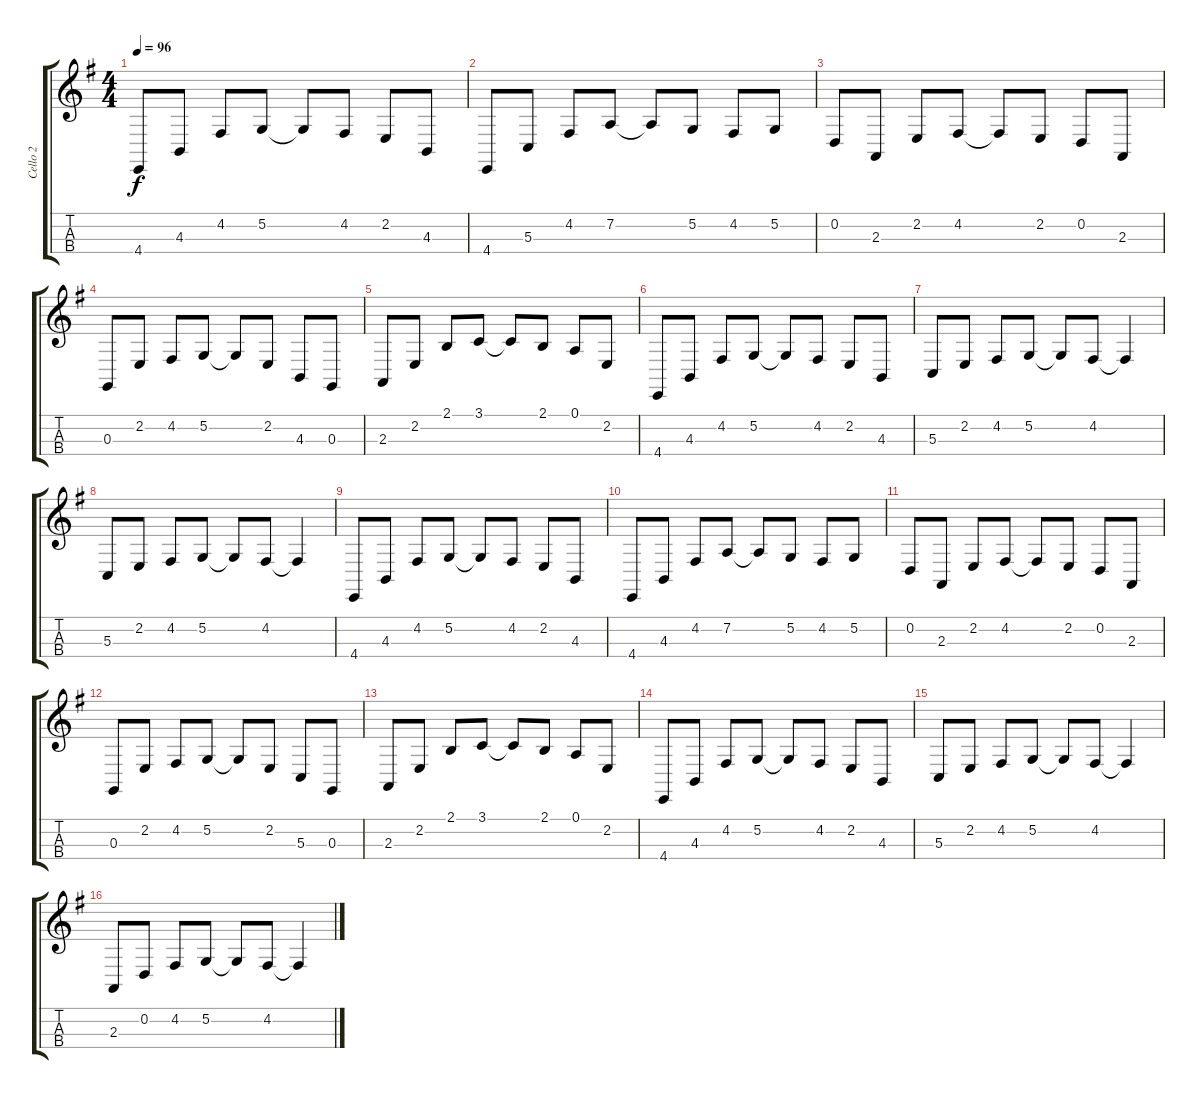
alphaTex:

\track ("Cello 2" "Cello 2") {instrument cello}
\staff {score tabs}
\tuning (A3 D3 G2 C2) {hide}
\ts (4 4)
\tempo 96
\clef g2
\ks g
4.4.8{dy f} 4.3.8 4.2.8 5.2.8 5.2{t}.8 4.2.8 2.2.8 4.3.8 |
4.4.8 5.3.8 4.2.8 7.2.8 7.2{t}.8 5.2.8 4.2.8 5.2.8 |
0.2.8 2.3.8 2.2.8 4.2.8 4.2{t}.8 2.2.8 0.2.8 2.3.8 |
0.3.8 2.2.8 4.2.8 5.2.8 5.2{t}.8 2.2.8 4.3.8 0.3.8 |
2.3.8 2.2.8 2.1.8 3.1.8 3.1{t}.8 2.1.8 0.1.8 2.2.8 |
4.4.8 4.3.8 4.2.8 5.2.8 5.2{t}.8 4.2.8 2.2.8 4.3.8 |
5.3.8 2.2.8 4.2.8 5.2.8 5.2{t}.8 4.2.8 4.2{t}.4 |
5.3.8 2.2.8 4.2.8 5.2.8 5.2{t}.8 4.2.8 4.2{t}.4 |
4.4.8 4.3.8 4.2.8 5.2.8 5.2{t}.8 4.2.8 2.2.8 4.3.8 |
4.4.8 4.3.8 4.2.8 7.2.8 7.2{t}.8 5.2.8 4.2.8 5.2.8 |
0.2.8 2.3.8 2.2.8 4.2.8 4.2{t}.8 2.2.8 0.2.8 2.3.8 |
0.3.8 2.2.8 4.2.8 5.2.8 5.2{t}.8 2.2.8 5.3.8 0.3.8 |
2.3.8 2.2.8 2.1.8 3.1.8 3.1{t}.8 2.1.8 0.1.8 2.2.8 |
4.4.8 4.3.8 4.2.8 5.2.8 5.2{t}.8 4.2.8 2.2.8 4.3.8 |
5.3.8 2.2.8 4.2.8 5.2.8 5.2{t}.8 4.2.8 4.2{t}.4 |
2.3.8 0.2.8 4.2.8 5.2.8 5.2{t}.8 4.2.8 4.2{t}.4
